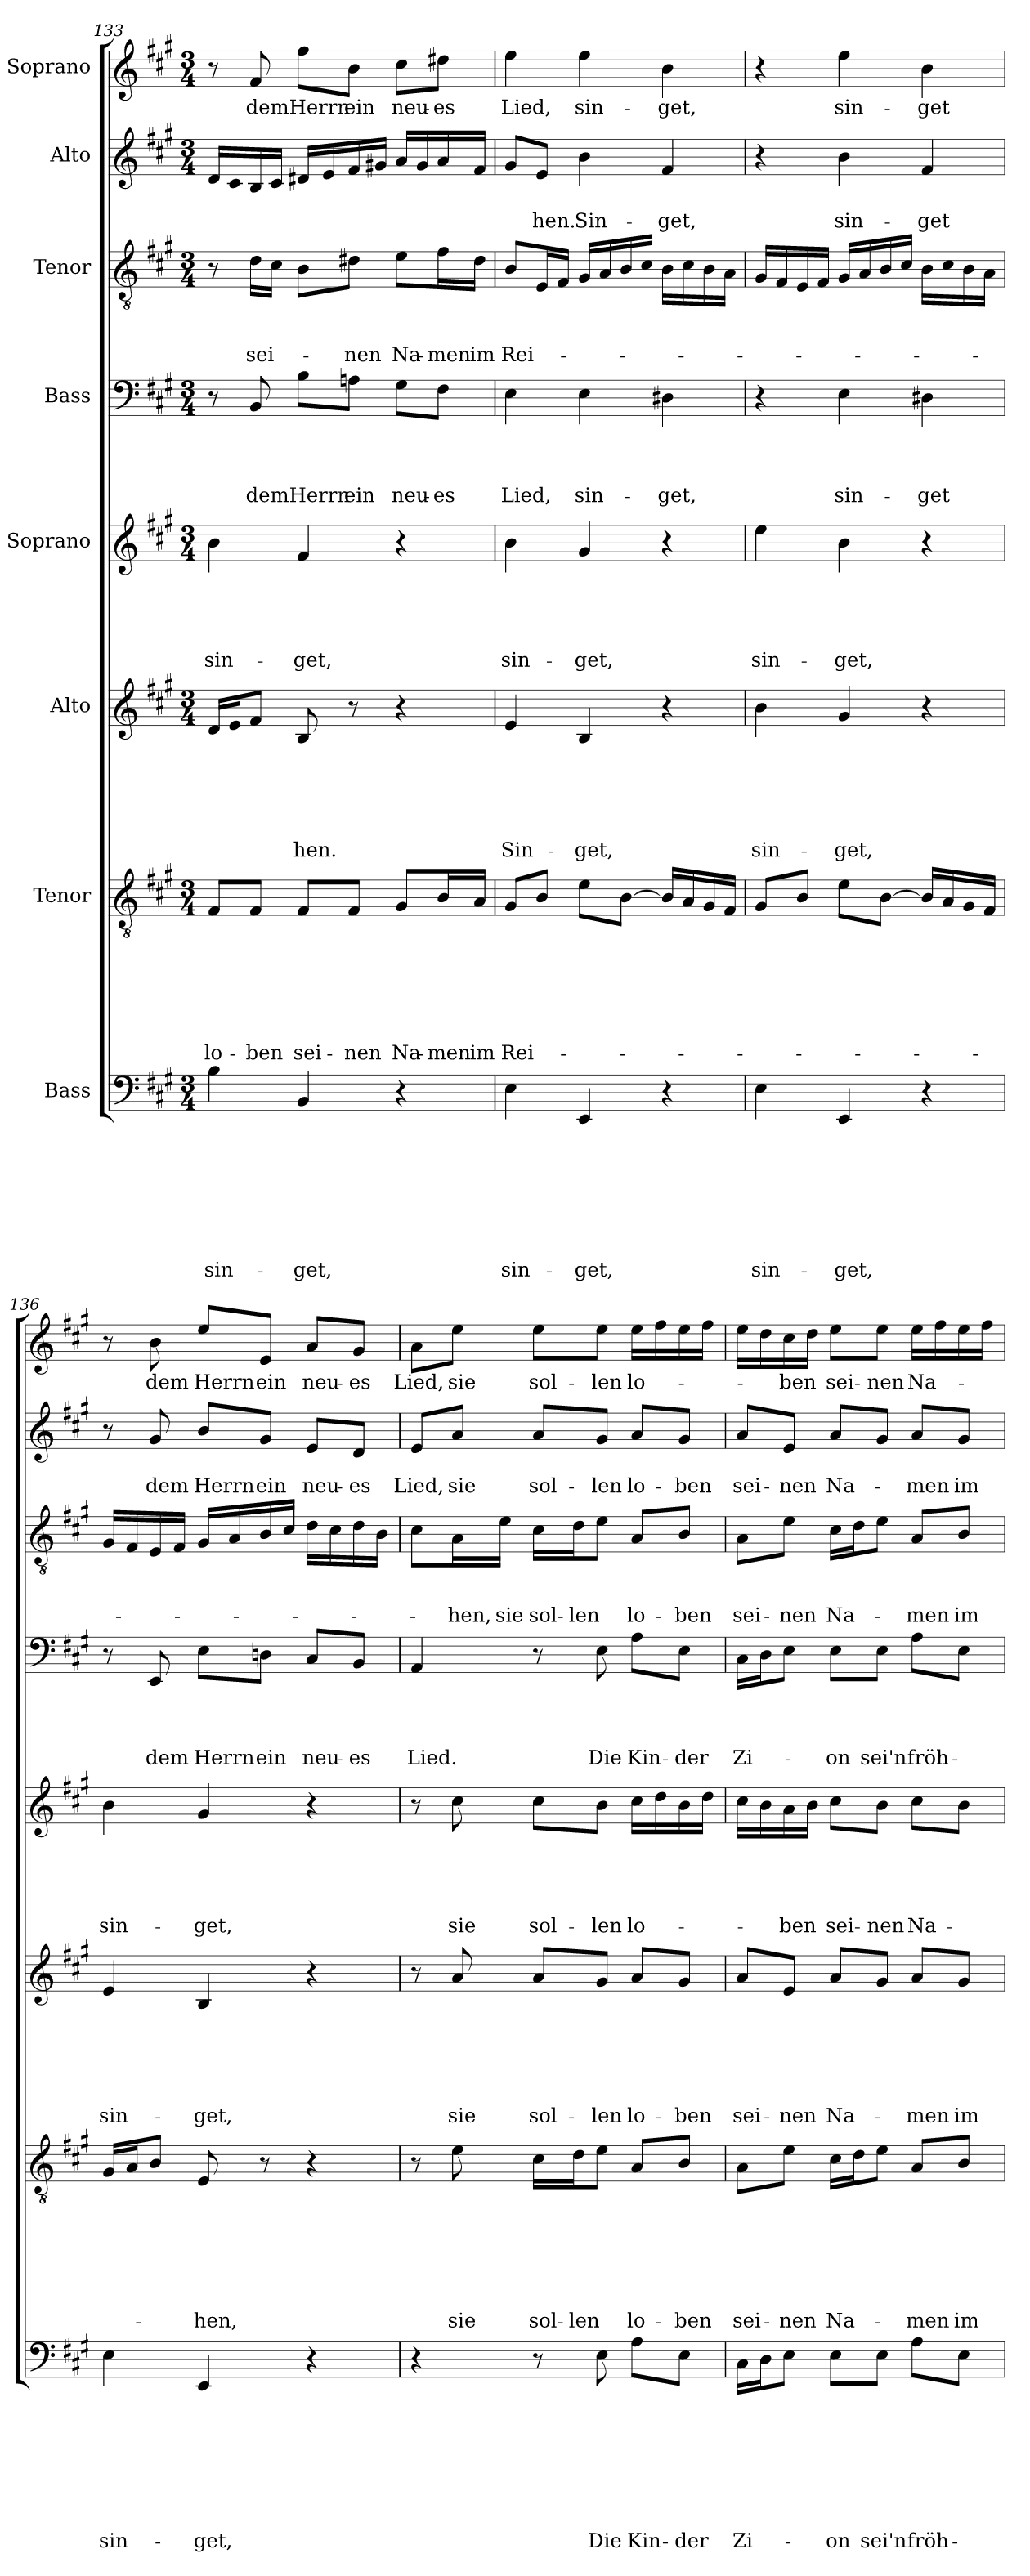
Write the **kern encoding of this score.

**kern	**text	**text	**text	**text	**text	**text	**text	**text	**kern	**text	**text	**text	**text	**text	**text	**text	**kern	**text	**text	**text	**text	**text	**text	**kern	**text	**text	**text	**text	**text	**kern	**text	**text	**text	**text	**kern	**text	**text	**text	**kern	**text	**text	**kern	**text
*part8	*part8	*part8	*part8	*part8	*part8	*part8	*part8	*part8	*part7	*part7	*part7	*part7	*part7	*part7	*part7	*part7	*part6	*part6	*part6	*part6	*part6	*part6	*part6	*part5	*part5	*part5	*part5	*part5	*part5	*part4	*part4	*part4	*part4	*part4	*part3	*part3	*part3	*part3	*part2	*part2	*part2	*part1	*part1
*staff8	*staff8	*staff8	*staff8	*staff8	*staff8	*staff8	*staff8	*staff8	*staff7	*staff7	*staff7	*staff7	*staff7	*staff7	*staff7	*staff7	*staff6	*staff6	*staff6	*staff6	*staff6	*staff6	*staff6	*staff5	*staff5	*staff5	*staff5	*staff5	*staff5	*staff4	*staff4	*staff4	*staff4	*staff4	*staff3	*staff3	*staff3	*staff3	*staff2	*staff2	*staff2	*staff1	*staff1
*I"Bass	*	*	*	*	*	*	*	*	*I"Tenor	*	*	*	*	*	*	*	*I"Alto	*	*	*	*	*	*	*I"Soprano	*	*	*	*	*	*I"Bass	*	*	*	*	*I"Tenor	*	*	*	*I"Alto	*	*	*I"Soprano	*
*clefF4	*	*	*	*	*	*	*	*	*clefGv2	*	*	*	*	*	*	*	*clefG2	*	*	*	*	*	*	*clefG2	*	*	*	*	*	*clefF4	*	*	*	*	*clefGv2	*	*	*	*clefG2	*	*	*clefG2	*
*k[f#c#g#]	*	*	*	*	*	*	*	*	*k[f#c#g#]	*	*	*	*	*	*	*	*k[f#c#g#]	*	*	*	*	*	*	*k[f#c#g#]	*	*	*	*	*	*k[f#c#g#]	*	*	*	*	*k[f#c#g#]	*	*	*	*k[f#c#g#]	*	*	*k[f#c#g#]	*
*A:	*	*	*	*	*	*	*	*	*A:	*	*	*	*	*	*	*	*A:	*	*	*	*	*	*	*A:	*	*	*	*	*	*A:	*	*	*	*	*A:	*	*	*	*A:	*	*	*A:	*
*M3/4	*	*	*	*	*	*	*	*	*M3/4	*	*	*	*	*	*	*	*M3/4	*	*	*	*	*	*	*M3/4	*	*	*	*	*	*M3/4	*	*	*	*	*M3/4	*	*	*	*M3/4	*	*	*M3/4	*
=133	=133	=133	=133	=133	=133	=133	=133	=133	=133	=133	=133	=133	=133	=133	=133	=133	=133	=133	=133	=133	=133	=133	=133	=133	=133	=133	=133	=133	=133	=133	=133	=133	=133	=133	=133	=133	=133	=133	=133	=133	=133	=133	=133
!	!	!	!	!	!	!	!	!LO:LY:b	!	!	!	!	!	!	!	!LO:LY:b	!	!	!	!	!	!	!	!	!	!	!	!	!LO:LY:b	!	!	!	!	!	!	!	!	!	!	!	!	!	!
4B\	.	.	.	.	.	.	.	sin-	8F#/L	.	.	.	.	.	.	lo-	16d/LL	.	.	.	.	.	.	4b\	.	.	.	.	sin-	8r	.	.	.	.	8r	.	.	.	16d/LL	.	.	8r	.
.	.	.	.	.	.	.	.	.	.	.	.	.	.	.	.	.	16e/J	.	.	.	.	.	.	.	.	.	.	.	.	.	.	.	.	.	.	.	.	.	16c#/	.	.	.	.
!	!	!	!	!	!	!	!	!	!	!	!	!	!	!	!	!LO:LY:b	!	!	!	!	!	!	!	!	!	!	!	!	!	!	!	!	!	!LO:LY:b	!	!	!	!LO:LY:b	!	!	!	!	!LO:LY:b
.	.	.	.	.	.	.	.	.	8F#/J	.	.	.	.	.	.	-ben	8f#/J	.	.	.	.	.	.	.	.	.	.	.	.	8BB/	.	.	.	dem	16d\LL	.	.	sei-	16B/	.	.	8f#/	dem
.	.	.	.	.	.	.	.	.	.	.	.	.	.	.	.	.	.	.	.	.	.	.	.	.	.	.	.	.	.	.	.	.	.	.	16c#\JJ	.	.	.	16c#/JJ	.	.	.	.
!	!	!	!	!	!	!	!	!LO:LY:b	!	!	!	!	!	!	!	!LO:LY:b	!	!	!	!	!	!	!LO:LY:b	!	!	!	!	!	!LO:LY:b	!	!	!	!	!LO:LY:b	!	!	!	!	!	!	!	!	!LO:LY:b
4BB/	.	.	.	.	.	.	.	-get,	8F#/L	.	.	.	.	.	.	sei-	8B/	.	.	.	.	.	-hen.	4f#/	.	.	.	.	-get,	8B\L	.	.	.	Herrn	8B\L	.	.	.	16d#X/LL	.	.	8ff#\L	Herrn
.	.	.	.	.	.	.	.	.	.	.	.	.	.	.	.	.	.	.	.	.	.	.	.	.	.	.	.	.	.	.	.	.	.	.	.	.	.	.	16e/	.	.	.	.
!	!	!	!	!	!	!	!	!	!	!	!	!	!	!	!	!LO:LY:b	!	!	!	!	!	!	!	!	!	!	!	!	!	!	!	!	!	!LO:LY:b	!	!	!	!LO:LY:b	!	!	!	!	!LO:LY:b
.	.	.	.	.	.	.	.	.	8F#/J	.	.	.	.	.	.	-nen	8r	.	.	.	.	.	.	.	.	.	.	.	.	8An\J	.	.	.	ein	8d#X\J	.	.	-nen	16f#/	.	.	8b\J	ein
.	.	.	.	.	.	.	.	.	.	.	.	.	.	.	.	.	.	.	.	.	.	.	.	.	.	.	.	.	.	.	.	.	.	.	.	.	.	.	16g#X/JJ	.	.	.	.
!	!	!	!	!	!	!	!	!	!	!	!	!	!	!	!	!LO:LY:b	!	!	!	!	!	!	!	!	!	!	!	!	!	!	!	!	!	!LO:LY:b	!	!	!	!LO:LY:b	!	!	!	!	!LO:LY:b
4r	.	.	.	.	.	.	.	.	8G#/L	.	.	.	.	.	.	Na-	4r	.	.	.	.	.	.	4r	.	.	.	.	.	8G#\L	.	.	.	neu-	8e\L	.	.	Na-	16a/LL	.	.	8cc#\L	neu-
.	.	.	.	.	.	.	.	.	.	.	.	.	.	.	.	.	.	.	.	.	.	.	.	.	.	.	.	.	.	.	.	.	.	.	.	.	.	.	16g#/	.	.	.	.
!	!	!	!	!	!	!	!	!	!	!	!	!	!	!	!	!LO:LY:b	!	!	!	!	!	!	!	!	!	!	!	!	!	!	!	!	!	!LO:LY:b	!	!	!	!LO:LY:b	!	!	!	!	!LO:LY:b
.	.	.	.	.	.	.	.	.	16B/L	.	.	.	.	.	.	-men	.	.	.	.	.	.	.	.	.	.	.	.	.	8F#\J	.	.	.	-es	16f#\L	.	.	-men	16a/	.	.	8dd#X\J	-es
!	!	!	!	!	!	!	!	!	!	!	!	!	!	!	!	!LO:LY:b	!	!	!	!	!	!	!	!	!	!	!	!	!	!	!	!	!	!	!	!	!	!LO:LY:b	!	!	!	!	!
.	.	.	.	.	.	.	.	.	16A/JJ	.	.	.	.	.	.	im	.	.	.	.	.	.	.	.	.	.	.	.	.	.	.	.	.	.	16d#\JJ	.	.	im	16f#/JJ	.	.	.	.
!!LO:PB:g=z
=134	=134	=134	=134	=134	=134	=134	=134	=134	=134	=134	=134	=134	=134	=134	=134	=134	=134	=134	=134	=134	=134	=134	=134	=134	=134	=134	=134	=134	=134	=134	=134	=134	=134	=134	=134	=134	=134	=134	=134	=134	=134	=134	=134
!	!	!	!	!	!	!	!	!LO:LY:b	!	!	!	!	!	!	!	!LO:LY:b	!	!	!	!	!	!	!LO:LY:b	!	!	!	!	!	!LO:LY:b	!	!	!	!	!LO:LY:b	!	!	!	!LO:LY:b	!	!	!	!	!LO:LY:b
4E\	.	.	.	.	.	.	.	sin-	8G#/L	.	.	.	.	.	.	Rei-	4e/	.	.	.	.	.	Sin-	4b\	.	.	.	.	sin-	4E\	.	.	.	Lied,	8B/L	.	.	Rei-	8g#/L	.	.	4ee\	Lied,
!	!	!	!	!	!	!	!	!	!	!	!	!	!	!	!	!	!	!	!	!	!	!	!	!	!	!	!	!	!	!	!	!	!	!	!	!	!	!	!	!	!LO:LY:b	!	!
.	.	.	.	.	.	.	.	.	8B/J	.	.	.	.	.	.	.	.	.	.	.	.	.	.	.	.	.	.	.	.	.	.	.	.	.	16E/L	.	.	.	8e/J	.	-hen.	.	.
.	.	.	.	.	.	.	.	.	.	.	.	.	.	.	.	.	.	.	.	.	.	.	.	.	.	.	.	.	.	.	.	.	.	.	16F#/JJ	.	.	.	.	.	.	.	.
!	!	!	!	!	!	!	!	!LO:LY:b	!	!	!	!	!	!	!	!	!	!	!	!	!	!	!LO:LY:b	!	!	!	!	!	!LO:LY:b	!	!	!	!	!LO:LY:b	!	!	!	!	!	!	!LO:LY:b	!	!LO:LY:b
4EE/	.	.	.	.	.	.	.	-get,	8e\L	.	.	.	.	.	.	.	4B/	.	.	.	.	.	-get,	4g#/	.	.	.	.	-get,	4E\	.	.	.	sin-	16G#/LL	.	.	.	4b\	.	Sin-	4ee\	sin-
.	.	.	.	.	.	.	.	.	.	.	.	.	.	.	.	.	.	.	.	.	.	.	.	.	.	.	.	.	.	.	.	.	.	.	16A/	.	.	.	.	.	.	.	.
.	.	.	.	.	.	.	.	.	[>8B\J	.	.	.	.	.	.	.	.	.	.	.	.	.	.	.	.	.	.	.	.	.	.	.	.	.	16B/	.	.	.	.	.	.	.	.
.	.	.	.	.	.	.	.	.	.	.	.	.	.	.	.	.	.	.	.	.	.	.	.	.	.	.	.	.	.	.	.	.	.	.	16c#/JJ	.	.	.	.	.	.	.	.
!	!	!	!	!	!	!	!	!	!	!	!	!	!	!	!	!	!	!	!	!	!	!	!	!	!	!	!	!	!	!	!	!	!	!LO:LY:b	!	!	!	!	!	!	!LO:LY:b	!	!LO:LY:b
4r	.	.	.	.	.	.	.	.	16B/LL]	.	.	.	.	.	.	.	4r	.	.	.	.	.	.	4r	.	.	.	.	.	4D#X\	.	.	.	-get,	16B\LL	.	.	.	4f#/	.	-get,	4b\	-get,
.	.	.	.	.	.	.	.	.	16A/	.	.	.	.	.	.	.	.	.	.	.	.	.	.	.	.	.	.	.	.	.	.	.	.	.	16c#\	.	.	.	.	.	.	.	.
.	.	.	.	.	.	.	.	.	16G#/	.	.	.	.	.	.	.	.	.	.	.	.	.	.	.	.	.	.	.	.	.	.	.	.	.	16B\	.	.	.	.	.	.	.	.
.	.	.	.	.	.	.	.	.	16F#/JJ	.	.	.	.	.	.	.	.	.	.	.	.	.	.	.	.	.	.	.	.	.	.	.	.	.	16A\JJ	.	.	.	.	.	.	.	.
=135	=135	=135	=135	=135	=135	=135	=135	=135	=135	=135	=135	=135	=135	=135	=135	=135	=135	=135	=135	=135	=135	=135	=135	=135	=135	=135	=135	=135	=135	=135	=135	=135	=135	=135	=135	=135	=135	=135	=135	=135	=135	=135	=135
!	!	!	!	!	!	!	!	!LO:LY:b	!	!	!	!	!	!	!	!	!	!	!	!	!	!	!LO:LY:b	!	!	!	!	!	!LO:LY:b	!	!	!	!	!	!	!	!	!	!	!	!	!	!
4E\	.	.	.	.	.	.	.	sin-	8G#/L	.	.	.	.	.	.	.	4b\	.	.	.	.	.	sin-	4ee\	.	.	.	.	sin-	4r	.	.	.	.	16G#/LL	.	.	.	4r	.	.	4r	.
.	.	.	.	.	.	.	.	.	.	.	.	.	.	.	.	.	.	.	.	.	.	.	.	.	.	.	.	.	.	.	.	.	.	.	16F#/	.	.	.	.	.	.	.	.
.	.	.	.	.	.	.	.	.	8B/J	.	.	.	.	.	.	.	.	.	.	.	.	.	.	.	.	.	.	.	.	.	.	.	.	.	16E/	.	.	.	.	.	.	.	.
.	.	.	.	.	.	.	.	.	.	.	.	.	.	.	.	.	.	.	.	.	.	.	.	.	.	.	.	.	.	.	.	.	.	.	16F#/JJ	.	.	.	.	.	.	.	.
!	!	!	!	!	!	!	!	!LO:LY:b	!	!	!	!	!	!	!	!	!	!	!	!	!	!	!LO:LY:b	!	!	!	!	!	!LO:LY:b	!	!	!	!	!LO:LY:b	!	!	!	!	!	!	!LO:LY:b	!	!LO:LY:b
4EE/	.	.	.	.	.	.	.	-get,	8e\L	.	.	.	.	.	.	.	4g#/	.	.	.	.	.	-get,	4b\	.	.	.	.	-get,	4E\	.	.	.	sin-	16G#/LL	.	.	.	4b\	.	sin-	4ee\	sin-
.	.	.	.	.	.	.	.	.	.	.	.	.	.	.	.	.	.	.	.	.	.	.	.	.	.	.	.	.	.	.	.	.	.	.	16A/	.	.	.	.	.	.	.	.
.	.	.	.	.	.	.	.	.	[>8B\J	.	.	.	.	.	.	.	.	.	.	.	.	.	.	.	.	.	.	.	.	.	.	.	.	.	16B/	.	.	.	.	.	.	.	.
.	.	.	.	.	.	.	.	.	.	.	.	.	.	.	.	.	.	.	.	.	.	.	.	.	.	.	.	.	.	.	.	.	.	.	16c#/JJ	.	.	.	.	.	.	.	.
!	!	!	!	!	!	!	!	!	!	!	!	!	!	!	!	!	!	!	!	!	!	!	!	!	!	!	!	!	!	!	!	!	!	!LO:LY:b	!	!	!	!	!	!	!LO:LY:b	!	!LO:LY:b
4r	.	.	.	.	.	.	.	.	16B/LL]	.	.	.	.	.	.	.	4r	.	.	.	.	.	.	4r	.	.	.	.	.	4D#X\	.	.	.	-get	16B\LL	.	.	.	4f#/	.	-get	4b\	-get
.	.	.	.	.	.	.	.	.	16A/	.	.	.	.	.	.	.	.	.	.	.	.	.	.	.	.	.	.	.	.	.	.	.	.	.	16c#\	.	.	.	.	.	.	.	.
.	.	.	.	.	.	.	.	.	16G#/	.	.	.	.	.	.	.	.	.	.	.	.	.	.	.	.	.	.	.	.	.	.	.	.	.	16B\	.	.	.	.	.	.	.	.
.	.	.	.	.	.	.	.	.	16F#/JJ	.	.	.	.	.	.	.	.	.	.	.	.	.	.	.	.	.	.	.	.	.	.	.	.	.	16A\JJ	.	.	.	.	.	.	.	.
=136	=136	=136	=136	=136	=136	=136	=136	=136	=136	=136	=136	=136	=136	=136	=136	=136	=136	=136	=136	=136	=136	=136	=136	=136	=136	=136	=136	=136	=136	=136	=136	=136	=136	=136	=136	=136	=136	=136	=136	=136	=136	=136	=136
!	!	!	!	!	!	!	!	!LO:LY:b	!	!	!	!	!	!	!	!	!	!	!	!	!	!	!LO:LY:b	!	!	!	!	!	!LO:LY:b	!	!	!	!	!	!	!	!	!	!	!	!	!	!
4E\	.	.	.	.	.	.	.	sin-	16G#/LL	.	.	.	.	.	.	.	4e/	.	.	.	.	.	sin-	4b\	.	.	.	.	sin-	8r	.	.	.	.	16G#/LL	.	.	.	8r	.	.	8r	.
.	.	.	.	.	.	.	.	.	16A/J	.	.	.	.	.	.	.	.	.	.	.	.	.	.	.	.	.	.	.	.	.	.	.	.	.	16F#/	.	.	.	.	.	.	.	.
!	!	!	!	!	!	!	!	!	!	!	!	!	!	!	!	!	!	!	!	!	!	!	!	!	!	!	!	!	!	!	!	!	!	!LO:LY:b	!	!	!	!	!	!	!LO:LY:b	!	!LO:LY:b
.	.	.	.	.	.	.	.	.	8B/J	.	.	.	.	.	.	.	.	.	.	.	.	.	.	.	.	.	.	.	.	8EE/	.	.	.	dem	16E/	.	.	.	8g#/	.	dem	8b\	dem
.	.	.	.	.	.	.	.	.	.	.	.	.	.	.	.	.	.	.	.	.	.	.	.	.	.	.	.	.	.	.	.	.	.	.	16F#/JJ	.	.	.	.	.	.	.	.
!	!	!	!	!	!	!	!	!LO:LY:b	!	!	!	!	!	!	!	!LO:LY:b	!	!	!	!	!	!	!LO:LY:b	!	!	!	!	!	!LO:LY:b	!	!	!	!	!LO:LY:b	!	!	!	!	!	!	!LO:LY:b	!	!LO:LY:b
4EE/	.	.	.	.	.	.	.	-get,	8E/	.	.	.	.	.	.	-hen,	4B/	.	.	.	.	.	-get,	4g#/	.	.	.	.	-get,	8E\L	.	.	.	Herrn	16G#/LL	.	.	.	8b/L	.	Herrn	8ee/L	Herrn
.	.	.	.	.	.	.	.	.	.	.	.	.	.	.	.	.	.	.	.	.	.	.	.	.	.	.	.	.	.	.	.	.	.	.	16A/	.	.	.	.	.	.	.	.
!	!	!	!	!	!	!	!	!	!	!	!	!	!	!	!	!	!	!	!	!	!	!	!	!	!	!	!	!	!	!	!	!	!	!LO:LY:b	!	!	!	!	!	!	!LO:LY:b	!	!LO:LY:b
.	.	.	.	.	.	.	.	.	8r	.	.	.	.	.	.	.	.	.	.	.	.	.	.	.	.	.	.	.	.	8Dn\J	.	.	.	ein	16B/	.	.	.	8g#/J	.	ein	8e/J	ein
.	.	.	.	.	.	.	.	.	.	.	.	.	.	.	.	.	.	.	.	.	.	.	.	.	.	.	.	.	.	.	.	.	.	.	16c#/JJ	.	.	.	.	.	.	.	.
!	!	!	!	!	!	!	!	!	!	!	!	!	!	!	!	!	!	!	!	!	!	!	!	!	!	!	!	!	!	!	!	!	!	!LO:LY:b	!	!	!	!	!	!	!LO:LY:b	!	!LO:LY:b
4r	.	.	.	.	.	.	.	.	4r	.	.	.	.	.	.	.	4r	.	.	.	.	.	.	4r	.	.	.	.	.	8C#/L	.	.	.	neu-	16d\LL	.	.	.	8e/L	.	neu-	8a/L	neu-
.	.	.	.	.	.	.	.	.	.	.	.	.	.	.	.	.	.	.	.	.	.	.	.	.	.	.	.	.	.	.	.	.	.	.	16c#\	.	.	.	.	.	.	.	.
!	!	!	!	!	!	!	!	!	!	!	!	!	!	!	!	!	!	!	!	!	!	!	!	!	!	!	!	!	!	!	!	!	!	!LO:LY:b	!	!	!	!	!	!	!LO:LY:b	!	!LO:LY:b
.	.	.	.	.	.	.	.	.	.	.	.	.	.	.	.	.	.	.	.	.	.	.	.	.	.	.	.	.	.	8BB/J	.	.	.	-es	16d\	.	.	.	8d/J	.	-es	8g#/J	-es
.	.	.	.	.	.	.	.	.	.	.	.	.	.	.	.	.	.	.	.	.	.	.	.	.	.	.	.	.	.	.	.	.	.	.	16B\JJ	.	.	.	.	.	.	.	.
=137	=137	=137	=137	=137	=137	=137	=137	=137	=137	=137	=137	=137	=137	=137	=137	=137	=137	=137	=137	=137	=137	=137	=137	=137	=137	=137	=137	=137	=137	=137	=137	=137	=137	=137	=137	=137	=137	=137	=137	=137	=137	=137	=137
!	!	!	!	!	!	!	!	!	!	!	!	!	!	!	!	!	!	!	!	!	!	!	!	!	!	!	!	!	!	!	!	!	!	!LO:LY:b	!	!	!	!	!	!	!LO:LY:b	!	!LO:LY:b
4r	.	.	.	.	.	.	.	.	8r	.	.	.	.	.	.	.	8r	.	.	.	.	.	.	8r	.	.	.	.	.	4AA/	.	.	.	Lied.	8c#\L	.	.	.	8e/L	.	Lied,	8a\L	Lied,
!	!	!	!	!	!	!	!	!	!	!	!	!	!	!	!	!LO:LY:b	!	!	!	!	!	!	!LO:LY:b	!	!	!	!	!	!LO:LY:b	!	!	!	!	!	!	!	!	!LO:LY:b	!	!	!LO:LY:b	!	!LO:LY:b
.	.	.	.	.	.	.	.	.	8e\	.	.	.	.	.	.	sie	8a/	.	.	.	.	.	sie	8cc#\	.	.	.	.	sie	.	.	.	.	.	16A\L	.	.	-hen,	8a/J	.	sie	8ee\J	sie
!	!	!	!	!	!	!	!	!	!	!	!	!	!	!	!	!	!	!	!	!	!	!	!	!	!	!	!	!	!	!	!	!	!	!	!	!	!	!LO:LY:b	!	!	!	!	!
.	.	.	.	.	.	.	.	.	.	.	.	.	.	.	.	.	.	.	.	.	.	.	.	.	.	.	.	.	.	.	.	.	.	.	16e\JJ	.	.	sie	.	.	.	.	.
!	!	!	!	!	!	!	!	!	!	!	!	!	!	!	!	!LO:LY:b	!	!	!	!	!	!	!LO:LY:b	!	!	!	!	!	!LO:LY:b	!	!	!	!	!	!	!	!	!LO:LY:b	!	!	!LO:LY:b	!	!LO:LY:b
8r	.	.	.	.	.	.	.	.	16c#\LL	.	.	.	.	.	.	sol-	8a/L	.	.	.	.	.	sol-	8cc#\L	.	.	.	.	sol-	8r	.	.	.	.	16c#\LL	.	.	sol-	8a/L	.	sol-	8ee\L	sol-
!	!	!	!	!	!	!	!	!	!	!	!	!	!	!	!	!LO:LY:b	!	!	!	!	!	!	!	!	!	!	!	!	!	!	!	!	!	!	!	!	!	!LO:LY:b	!	!	!	!	!
.	.	.	.	.	.	.	.	.	16d\J	.	.	.	.	.	.	-len	.	.	.	.	.	.	.	.	.	.	.	.	.	.	.	.	.	.	16d\J	.	.	-len	.	.	.	.	.
!	!	!	!	!	!	!	!	!LO:LY:b	!	!	!	!	!	!	!	!	!	!	!	!	!	!	!LO:LY:b	!	!	!	!	!	!LO:LY:b	!	!	!	!	!LO:LY:b	!	!	!	!	!	!	!LO:LY:b	!	!LO:LY:b
8E\	.	.	.	.	.	.	.	Die	8e\J	.	.	.	.	.	.	.	8g#/J	.	.	.	.	.	-len	8b\J	.	.	.	.	-len	8E\	.	.	.	Die	8e\J	.	.	.	8g#/J	.	-len	8ee\J	-len
!	!	!	!	!	!	!	!	!LO:LY:b	!	!	!	!	!	!	!	!LO:LY:b	!	!	!	!	!	!	!LO:LY:b	!	!	!	!	!	!LO:LY:b	!	!	!	!	!LO:LY:b	!	!	!	!LO:LY:b	!	!	!LO:LY:b	!	!LO:LY:b
8A\L	.	.	.	.	.	.	.	Kin-	8A/L	.	.	.	.	.	.	lo-	8a/L	.	.	.	.	.	lo-	16cc#\LL	.	.	.	.	lo-	8A\L	.	.	.	Kin-	8A/L	.	.	lo-	8a/L	.	lo-	16ee\LL	lo-
.	.	.	.	.	.	.	.	.	.	.	.	.	.	.	.	.	.	.	.	.	.	.	.	16dd\	.	.	.	.	.	.	.	.	.	.	.	.	.	.	.	.	.	16ff#\	.
!	!	!	!	!	!	!	!	!LO:LY:b:rj	!	!	!	!	!	!	!	!LO:LY:b	!	!	!	!	!	!	!LO:LY:b	!	!	!	!	!	!	!	!	!	!	!LO:LY:b:rj	!	!	!	!LO:LY:b	!	!	!LO:LY:b	!	!
8E\J	.	.	.	.	.	.	.	-der	8B/J	.	.	.	.	.	.	-ben	8g#/J	.	.	.	.	.	-ben	16b\	.	.	.	.	.	8E\J	.	.	.	-der	8B/J	.	.	-ben	8g#/J	.	-ben	16ee\	.
.	.	.	.	.	.	.	.	.	.	.	.	.	.	.	.	.	.	.	.	.	.	.	.	16dd\JJ	.	.	.	.	.	.	.	.	.	.	.	.	.	.	.	.	.	16ff#\JJ	.
!!LO:PB:g=z
=138	=138	=138	=138	=138	=138	=138	=138	=138	=138	=138	=138	=138	=138	=138	=138	=138	=138	=138	=138	=138	=138	=138	=138	=138	=138	=138	=138	=138	=138	=138	=138	=138	=138	=138	=138	=138	=138	=138	=138	=138	=138	=138	=138
!	!	!	!	!	!	!	!	!LO:LY:b	!	!	!	!	!	!	!	!LO:LY:b	!	!	!	!	!	!	!LO:LY:b	!	!	!	!	!	!	!	!	!	!	!LO:LY:b	!	!	!	!LO:LY:b	!	!	!LO:LY:b	!	!
16C#\LL	.	.	.	.	.	.	.	Zi-	8A\L	.	.	.	.	.	.	sei-	8a/L	.	.	.	.	.	sei-	16cc#\LL	.	.	.	.	.	16C#\LL	.	.	.	Zi-	8A\L	.	.	sei-	8a/L	.	sei-	16ee\LL	.
16D\J	.	.	.	.	.	.	.	.	.	.	.	.	.	.	.	.	.	.	.	.	.	.	.	16b\	.	.	.	.	.	16D\J	.	.	.	.	.	.	.	.	.	.	.	16dd\	.
!	!	!	!	!	!	!	!	!	!	!	!	!	!	!	!	!LO:LY:b:rj	!	!	!	!	!	!	!LO:LY:b:rj	!	!	!	!	!	!LO:LY:b	!	!	!	!	!	!	!	!	!LO:LY:b:rj	!	!	!LO:LY:b:rj	!	!LO:LY:b
8E\J	.	.	.	.	.	.	.	.	8e\J	.	.	.	.	.	.	-nen	8e/J	.	.	.	.	.	-nen	16a\	.	.	.	.	-ben	8E\J	.	.	.	.	8e\J	.	.	-nen	8e/J	.	-nen	16cc#\	-ben
.	.	.	.	.	.	.	.	.	.	.	.	.	.	.	.	.	.	.	.	.	.	.	.	16b\JJ	.	.	.	.	.	.	.	.	.	.	.	.	.	.	.	.	.	16dd\JJ	.
!	!	!	!	!	!	!	!	!LO:LY:b	!	!	!	!	!	!	!	!LO:LY:b	!	!	!	!	!	!	!LO:LY:b	!	!	!	!	!	!LO:LY:b	!	!	!	!	!LO:LY:b	!	!	!	!LO:LY:b	!	!	!LO:LY:b	!	!LO:LY:b
8E\L	.	.	.	.	.	.	.	-on	16c#\LL	.	.	.	.	.	.	Na-	8a/L	.	.	.	.	.	Na-	8cc#\L	.	.	.	.	sei-	8E\L	.	.	.	-on	16c#\LL	.	.	Na-	8a/L	.	Na-	8ee\L	sei-
.	.	.	.	.	.	.	.	.	16d\J	.	.	.	.	.	.	.	.	.	.	.	.	.	.	.	.	.	.	.	.	.	.	.	.	.	16d\J	.	.	.	.	.	.	.	.
!	!	!	!	!	!	!	!	!LO:LY:b	!	!	!	!	!	!	!	!	!	!	!	!	!	!	!	!	!	!	!	!	!LO:LY:b:rj	!	!	!	!	!LO:LY:b	!	!	!	!	!	!	!	!	!LO:LY:b:rj
8E\J	.	.	.	.	.	.	.	sei'n	8e\J	.	.	.	.	.	.	.	8g#/J	.	.	.	.	.	.	8b\J	.	.	.	.	-nen	8E\J	.	.	.	sei'n	8e\J	.	.	.	8g#/J	.	.	8ee\J	-nen
!	!	!	!	!	!	!	!	!LO:LY:b	!	!	!	!	!	!	!	!LO:LY:b	!	!	!	!	!	!	!LO:LY:b	!	!	!	!	!	!LO:LY:b	!	!	!	!	!LO:LY:b	!	!	!	!LO:LY:b	!	!	!LO:LY:b	!	!LO:LY:b
8A\L	.	.	.	.	.	.	.	fröh-	8A/L	.	.	.	.	.	.	-men	8a/L	.	.	.	.	.	-men	8cc#\L	.	.	.	.	Na-	8A\L	.	.	.	fröh-	8A/L	.	.	-men	8a/L	.	-men	16ee\LL	Na-
.	.	.	.	.	.	.	.	.	.	.	.	.	.	.	.	.	.	.	.	.	.	.	.	.	.	.	.	.	.	.	.	.	.	.	.	.	.	.	.	.	.	16ff#\	.
!	!	!	!	!	!	!	!	!	!	!	!	!	!	!	!	!LO:LY:b	!	!	!	!	!	!	!LO:LY:b	!	!	!	!	!	!	!	!	!	!	!	!	!	!	!LO:LY:b	!	!	!LO:LY:b	!	!
8E\J	.	.	.	.	.	.	.	.	8B/J	.	.	.	.	.	.	im	8g#/J	.	.	.	.	.	im	8b\J	.	.	.	.	.	8E\J	.	.	.	.	8B/J	.	.	im	8g#/J	.	im	16ee\	.
.	.	.	.	.	.	.	.	.	.	.	.	.	.	.	.	.	.	.	.	.	.	.	.	.	.	.	.	.	.	.	.	.	.	.	.	.	.	.	.	.	.	16ff#\JJ	.
=	=	=	=	=	=	=	=	=	=	=	=	=	=	=	=	=	=	=	=	=	=	=	=	=	=	=	=	=	=	=	=	=	=	=	=	=	=	=	=	=	=	=	=
*-	*-	*-	*-	*-	*-	*-	*-	*-	*-	*-	*-	*-	*-	*-	*-	*-	*-	*-	*-	*-	*-	*-	*-	*-	*-	*-	*-	*-	*-	*-	*-	*-	*-	*-	*-	*-	*-	*-	*-	*-	*-	*-	*-
